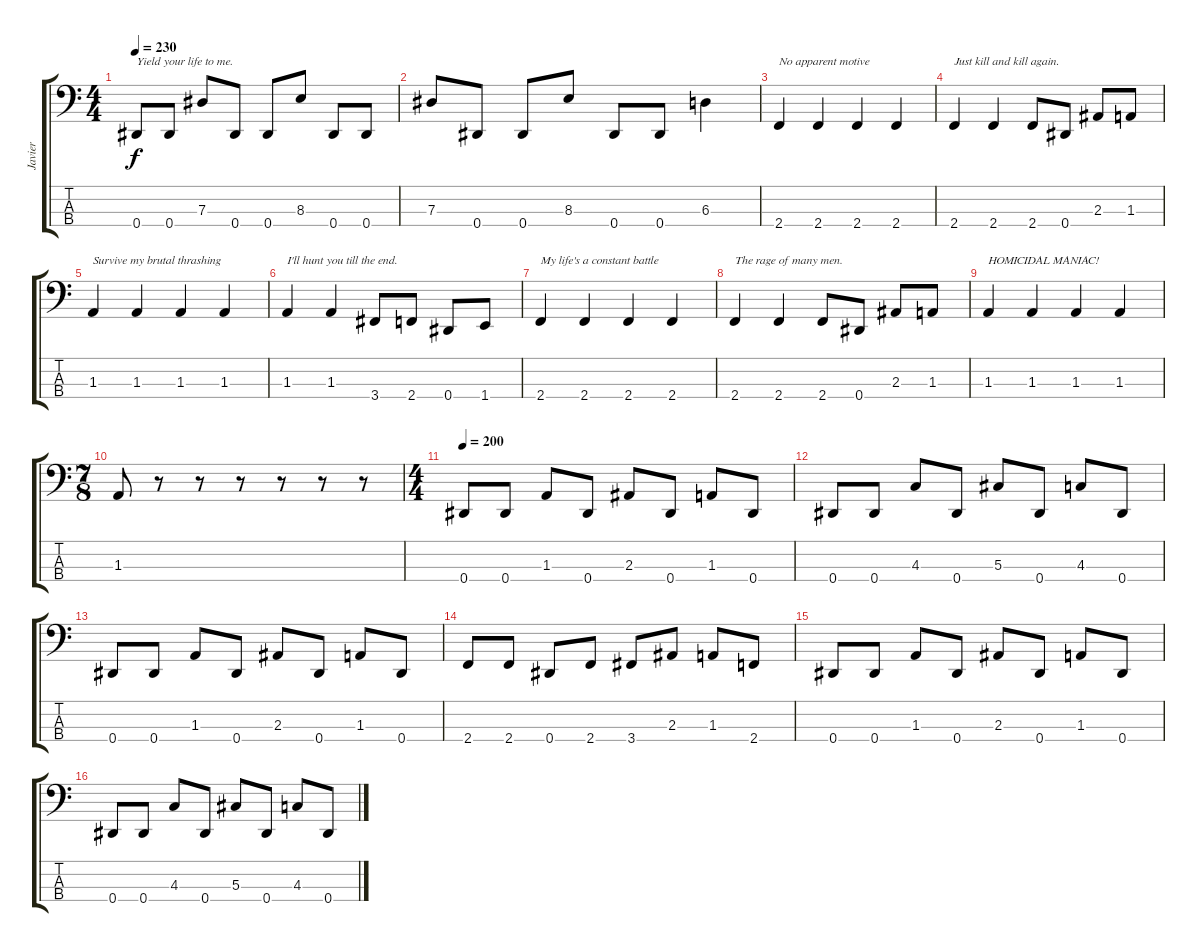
\track ("Javier" "Javier") {instrument electricbasspick}
\staff {score tabs}
\tuning (Gb2 Db2 Ab1 Eb1) {hide}
\ts (4 4)
\tempo 230
\clef f4
\ks c
0.4.8{txt "Yield your life to me." dy f} 0.4.8 7.3.8 0.4.8 0.4.8 8.3.8 0.4.8 0.4.8 |
7.3.8 0.4.8 0.4.8 8.3.8 0.4.8 0.4.8 6.3.4 |
2.4.4{txt "No apparent motive"} 2.4.4 2.4.4 2.4.4 |
2.4.4{txt "Just kill and kill again."} 2.4.4 2.4.8 0.4.8 2.3.8 1.3.8 |
1.3.4{txt "Survive my brutal thrashing"} 1.3.4 1.3.4 1.3.4 |
1.3.4{txt "I'll hunt you till the end."} 1.3.4 3.4.8 2.4.8 0.4.8 1.4.8 |
2.4.4{txt "My life's a constant battle"} 2.4.4 2.4.4 2.4.4 |
2.4.4{txt "The rage of many men."} 2.4.4 2.4.8 0.4.8 2.3.8 1.3.8 |
1.3.4{txt "HOMICIDAL MANIAC!"} 1.3.4 1.3.4 1.3.4 |
\ts (7 8)
1.3.8 r.8 r.8 r.8 r.8 r.8 r.8 |
\ts (4 4)
\tempo 200
0.4.8 0.4.8 1.3.8 0.4.8 2.3.8 0.4.8 1.3.8 0.4.8 |
0.4.8 0.4.8 4.3.8 0.4.8 5.3.8 0.4.8 4.3.8 0.4.8 |
0.4.8 0.4.8 1.3.8 0.4.8 2.3.8 0.4.8 1.3.8 0.4.8 |
2.4.8 2.4.8 0.4.8 2.4.8 3.4.8 2.3.8 1.3.8 2.4.8 |
0.4.8 0.4.8 1.3.8 0.4.8 2.3.8 0.4.8 1.3.8 0.4.8 |
0.4.8 0.4.8 4.3.8 0.4.8 5.3.8 0.4.8 4.3.8 0.4.8
